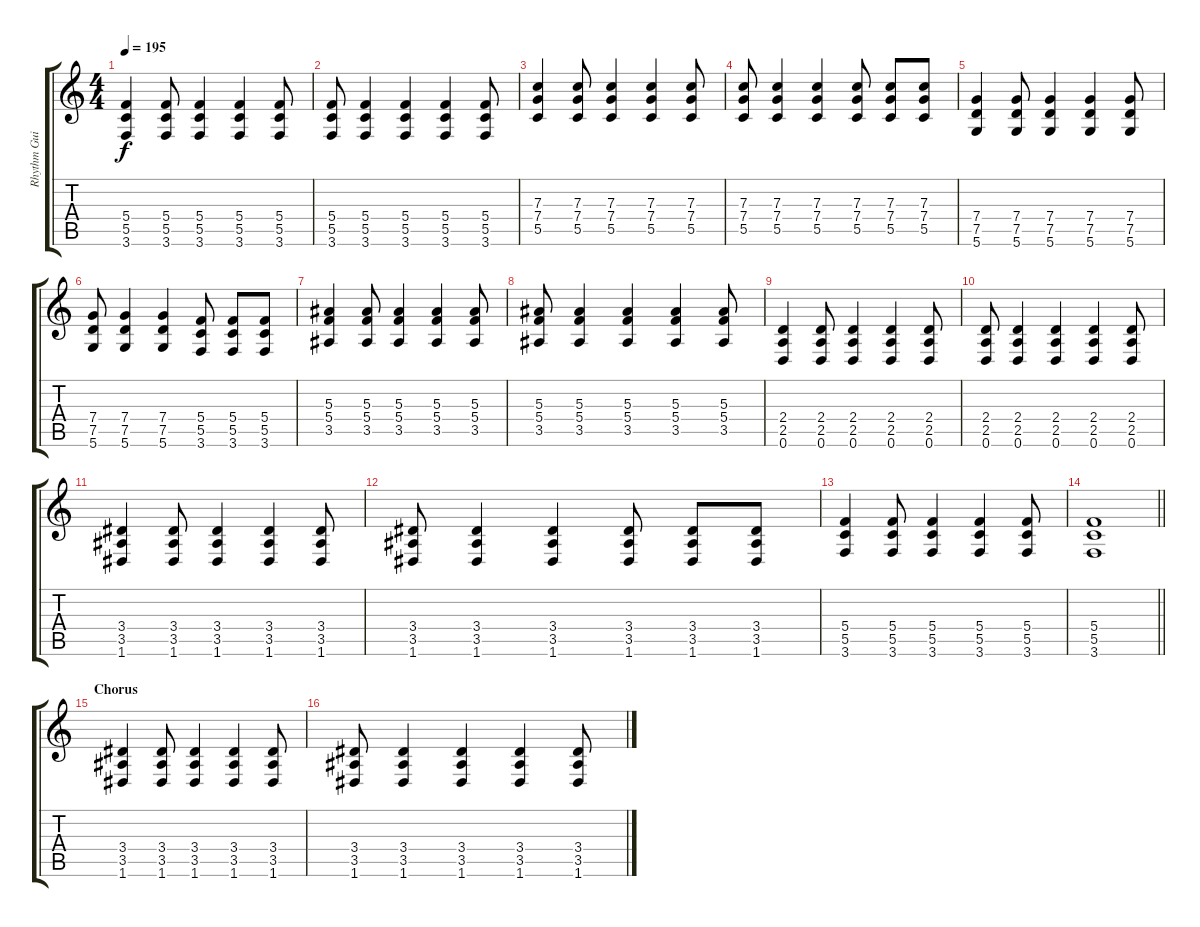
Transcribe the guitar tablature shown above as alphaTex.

\track ("Rhythm Guitar" "Rhythm Gui") {instrument overdrivenguitar}
\staff {score tabs}
\tuning (D4 A3 F3 C3 G2 D2) {hide}
\ts (4 4)
\tempo 195
\clef g2
\ks c
(5.4 5.5 3.6).4{dy f} (5.4 5.5 3.6).8 (5.4 5.5 3.6).4 (5.4 5.5 3.6).4 (5.4 5.5 3.6).8 |
(5.4 5.5 3.6).8 (5.4 5.5 3.6).4 (5.4 5.5 3.6).4 (5.4 5.5 3.6).4 (5.4 5.5 3.6).8 |
(7.3 7.4 5.5).4 (7.3 7.4 5.5).8 (7.3 7.4 5.5).4 (7.3 7.4 5.5).4 (7.3 7.4 5.5).8 |
(7.3 7.4 5.5).8 (7.3 7.4 5.5).4 (7.3 7.4 5.5).4 (7.3 7.4 5.5).8 (7.3 7.4 5.5).8 (7.3 7.4 5.5).8 |
(7.4 7.5 5.6).4 (7.4 7.5 5.6).8 (7.4 7.5 5.6).4 (7.4 7.5 5.6).4 (7.4 7.5 5.6).8 |
(7.4 7.5 5.6).8 (7.4 7.5 5.6).4 (7.4 7.5 5.6).4 (5.4 5.5 3.6).8 (5.4 5.5 3.6).8 (5.4 5.5 3.6).8 |
(5.3 5.4 3.5).4 (5.3 5.4 3.5).8 (5.3 5.4 3.5).4 (5.3 5.4 3.5).4 (5.3 5.4 3.5).8 |
(5.3 5.4 3.5).8 (5.3 5.4 3.5).4 (5.3 5.4 3.5).4 (5.3 5.4 3.5).4 (5.3 5.4 3.5).8 |
(2.4 2.5 0.6).4 (2.4 2.5 0.6).8 (2.4 2.5 0.6).4 (2.4 2.5 0.6).4 (2.4 2.5 0.6).8 |
(2.4 2.5 0.6).8 (2.4 2.5 0.6).4 (2.4 2.5 0.6).4 (2.4 2.5 0.6).4 (2.4 2.5 0.6).8 |
(3.4 3.5 1.6).4 (3.4 3.5 1.6).8 (3.4 3.5 1.6).4 (3.4 3.5 1.6).4 (3.4 3.5 1.6).8 |
(3.4 3.5 1.6).8 (3.4 3.5 1.6).4 (3.4 3.5 1.6).4 (3.4 3.5 1.6).8 (3.4 3.5 1.6).8 (3.4 3.5 1.6).8 |
(5.4 5.5 3.6).4 (5.4 5.5 3.6).8 (5.4 5.5 3.6).4 (5.4 5.5 3.6).4 (5.4 5.5 3.6).8 |
\barLineRight lightlight
(5.4 5.5 3.6).1 |
\section ("" "Chorus")
(3.4 3.5 1.6).4 (3.4 3.5 1.6).8 (3.4 3.5 1.6).4 (3.4 3.5 1.6).4 (3.4 3.5 1.6).8 |
(3.4 3.5 1.6).8 (3.4 3.5 1.6).4 (3.4 3.5 1.6).4 (3.4 3.5 1.6).4 (3.4 3.5 1.6).8
